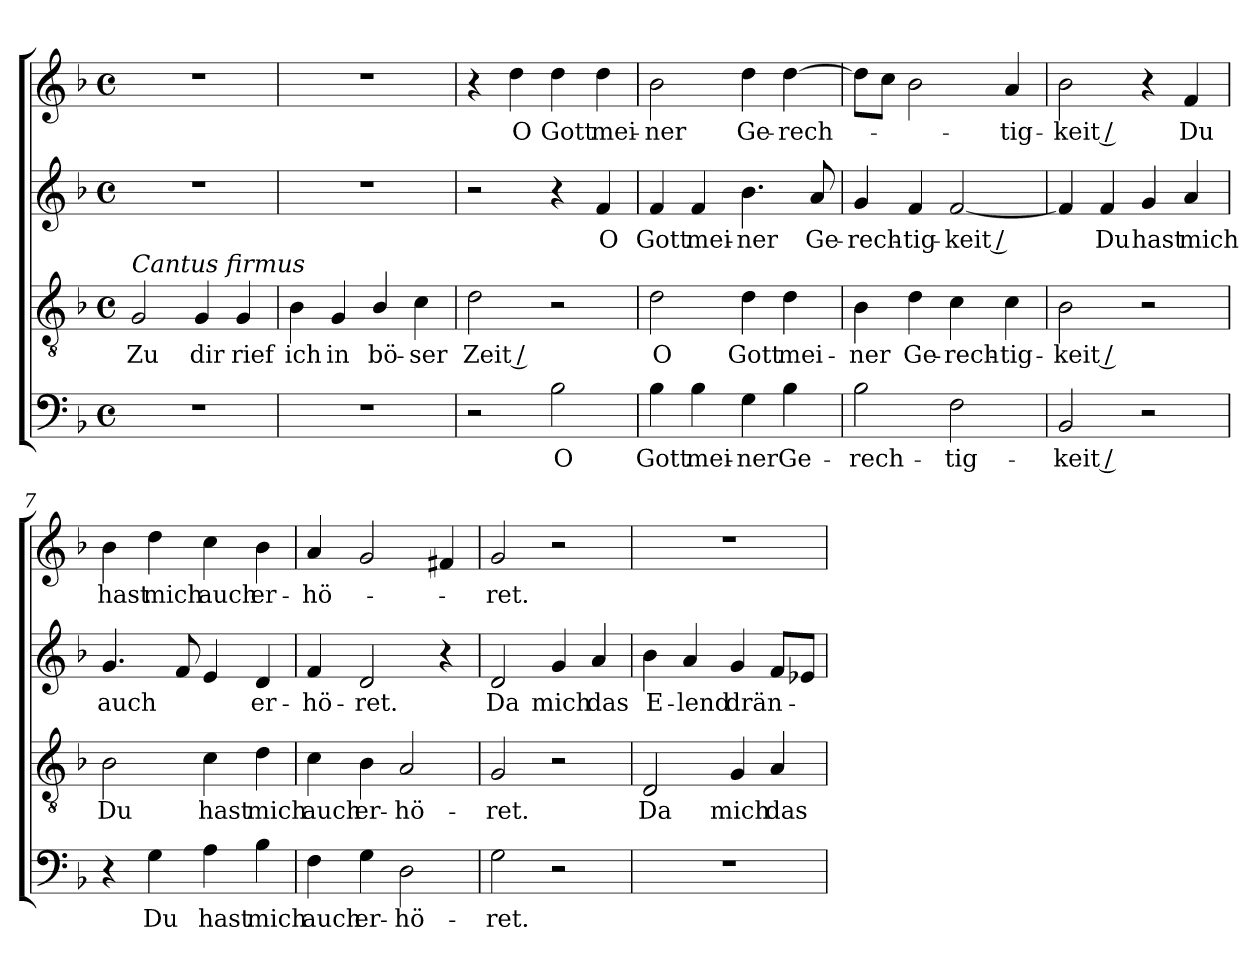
**kern	**text	**kern	**text	**kern	**text	**kern	**text
*part4	*part4	*part3	*part3	*part2	*part2	*part1	*part1
*staff4	*staff4	*staff3	*staff3	*staff2	*staff2	*staff1	*staff1
!!LO:PB:g=z
*clefF4	*	*clefGv2	*	*clefG2	*	*clefG2	*
*k[b-]	*	*k[b-]	*	*k[b-]	*	*k[b-]	*
*F:	*	*F:	*	*F:	*	*F:	*
*M4/4	*	*M4/4	*	*M4/4	*	*M4/4	*
*met(c)	*	*met(c)	*	*met(c)	*	*met(c)	*
=1	=1	=1	=1	=1	=1	=1	=1
!	!	!LO:TX:a:i:t=Cantus firmus	!	!	!	!	!
!	!	!	!LO:LY:b	!	!	!	!
1r	.	2G/	Zu	1r	.	1r	.
!	!	!	!LO:LY:b	!	!	!	!
.	.	4G/	dir	.	.	.	.
!	!	!	!LO:LY:b	!	!	!	!
.	.	4G/	rief	.	.	.	.
=2	=2	=2	=2	=2	=2	=2	=2
!	!	!	!LO:LY:b	!	!	!	!
1r	.	4B-\	ich	1r	.	1r	.
!	!	!	!LO:LY:b	!	!	!	!
.	.	4G/	in	.	.	.	.
!	!	!	!LO:LY:b	!	!	!	!
.	.	4B-/	bö-	.	.	.	.
!	!	!	!LO:LY:b	!	!	!	!
.	.	4c\	-ser	.	.	.	.
=3	=3	=3	=3	=3	=3	=3	=3
!	!	!	!LO:LY:b	!	!	!	!
2r	.	2d\	Zeit /	2r	.	4r	.
!	!	!	!	!	!	!	!LO:LY:b
.	.	.	.	.	.	4dd\	O
!	!LO:LY:b	!	!	!	!	!	!LO:LY:b
2B-\	O	2r	.	4r	.	4dd\	Gott
!	!	!	!	!	!LO:LY:b	!	!LO:LY:b
.	.	.	.	4f/	O	4dd\	mei-
=4	=4	=4	=4	=4	=4	=4	=4
!	!LO:LY:b	!	!LO:LY:b	!	!LO:LY:b	!	!LO:LY:b
4B-\	Gott	2d\	O	4f/	Gott	2b-\	-ner
!	!LO:LY:b	!	!	!	!LO:LY:b	!	!
4B-\	mei-	.	.	4f/	mei-	.	.
!	!LO:LY:b	!	!LO:LY:b	!	!LO:LY:b	!	!LO:LY:b
4G\	-ner	4d\	Gott	4.b-\	-ner	4dd\	Ge-
!	!LO:LY:b	!	!LO:LY:b	!	!	!	!LO:LY:b
4B-\	Ge-	4d\	mei-	.	.	[>4dd\	-rech-
!	!	!	!	!	!LO:LY:b	!	!
.	.	.	.	8a/	Ge-	.	.
=5	=5	=5	=5	=5	=5	=5	=5
!	!LO:LY:b	!	!LO:LY:b	!	!LO:LY:b	!	!
2B-\	-rech-	4B-\	-ner	4g/	-rech-	8dd\L]	.
.	.	.	.	.	.	8cc\J	.
!	!	!	!LO:LY:b	!	!LO:LY:b	!	!
.	.	4d\	Ge-	4f/	-tig-	2b-\	.
!	!LO:LY:b	!	!LO:LY:b	!	!LO:LY:b	!	!
2F\	-tig-	4c\	-rech-	[<2f/	-keit /	.	.
!	!	!	!LO:LY:b	!	!	!	!LO:LY:b
.	.	4c\	-tig-	.	.	4a/	-tig-
!!LO:LB:g=z
=6	=6	=6	=6	=6	=6	=6	=6
!	!LO:LY:b	!	!LO:LY:b	!	!	!	!LO:LY:b
2BB-/	-keit /	2B-\	-keit /	4f/]	.	2b-\	-keit /
!	!	!	!	!	!LO:LY:b	!	!
.	.	.	.	4f/	Du	.	.
!	!	!	!	!	!LO:LY:b	!	!
2r	.	2r	.	4g/	hast	4r	.
!	!	!	!	!	!LO:LY:b	!	!LO:LY:b
.	.	.	.	4a/	mich	4f/	Du
=7	=7	=7	=7	=7	=7	=7	=7
!	!	!	!LO:LY:b	!	!LO:LY:b	!	!LO:LY:b
4r	.	2B-\	Du	4.g/	auch	4b-\	hast
!	!LO:LY:b	!	!	!	!	!	!LO:LY:b
4G\	Du	.	.	.	.	4dd\	mich
.	.	.	.	8f/	.	.	.
!	!LO:LY:b	!	!LO:LY:b	!	!	!	!LO:LY:b
4A\	hast	4c\	hast	4e/	.	4cc\	auch
!	!LO:LY:b	!	!LO:LY:b	!	!LO:LY:b	!	!LO:LY:b
4B-\	mich	4d\	mich	4d/	er-	4b-\	er-
=8	=8	=8	=8	=8	=8	=8	=8
!	!LO:LY:b	!	!LO:LY:b	!	!LO:LY:b	!	!LO:LY:b
4F\	auch	4c\	auch	4f/	-hö-	4a/	-hö-
!	!LO:LY:b	!	!LO:LY:b	!	!LO:LY:b	!	!
4G\	er-	4B-\	er-	2d/	-ret.	2g/	.
!	!LO:LY:b	!	!LO:LY:b	!	!	!	!
2D\	-hö-	2A/	-hö-	.	.	.	.
.	.	.	.	4r	.	4f#X/	.
=9	=9	=9	=9	=9	=9	=9	=9
!	!LO:LY:b	!	!LO:LY:b	!	!LO:LY:b	!	!LO:LY:b
2G\	-ret.	2G/	-ret.	2d/	Da	2g/	-ret.
!	!	!	!	!	!LO:LY:b	!	!
2r	.	2r	.	4g/	mich	2r	.
!	!	!	!	!	!LO:LY:b	!	!
.	.	.	.	4a/	das	.	.
=10	=10	=10	=10	=10	=10	=10	=10
!	!	!	!LO:LY:b	!	!LO:LY:b	!	!
1r	.	2D/	Da	4b-\	E-	1r	.
!	!	!	!	!	!LO:LY:b	!	!
.	.	.	.	4a/	-lend	.	.
!	!	!	!LO:LY:b	!	!LO:LY:b	!	!
.	.	4G/	mich	4g/	drän-	.	.
!	!	!	!LO:LY:b	!	!	!	!
.	.	4A/	das	8f/L	.	.	.
.	.	.	.	8e-X/J	.	.	.
=	=	=	=	=	=	=	=
*-	*-	*-	*-	*-	*-	*-	*-
